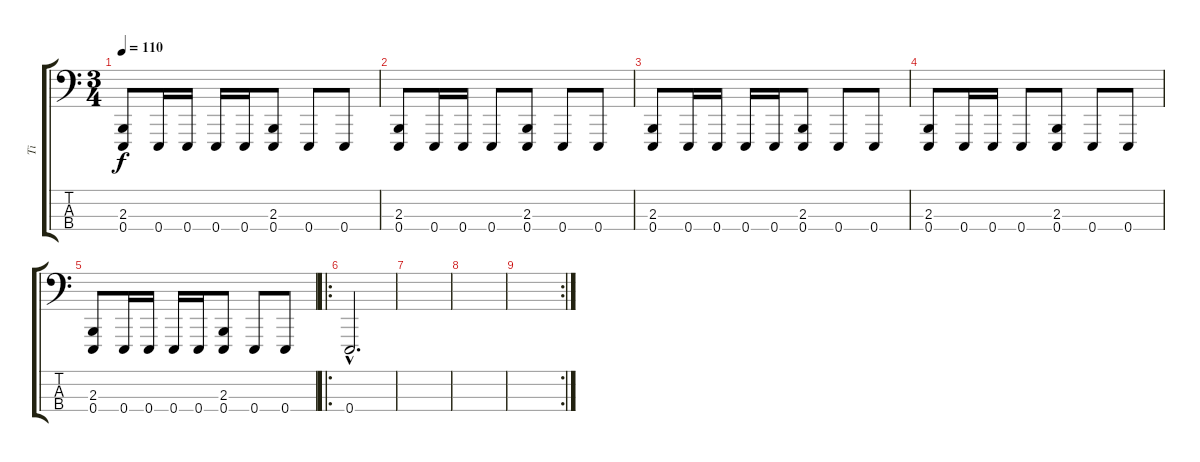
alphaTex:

\track ("Ti" "Ti") {instrument timpani}
\staff {score tabs}
\tuning (G2 D2 A1 E1) {hide}
\ts (3 4)
\tempo 110
\clef f4
\ks c
(2.3 0.4).8{dy f} 0.4.16 0.4.16 0.4.16 0.4.16 (2.3 0.4).8 0.4.8 0.4.8 |
(2.3 0.4).8 0.4.16 0.4.16 0.4.8 (2.3 0.4).8 0.4.8 0.4.8 |
(2.3 0.4).8 0.4.16 0.4.16 0.4.16 0.4.16 (2.3 0.4).8 0.4.8 0.4.8 |
(2.3 0.4).8 0.4.16 0.4.16 0.4.8 (2.3 0.4).8 0.4.8 0.4.8 |
(2.3 0.4).8 0.4.16 0.4.16 0.4.16 0.4.16 (2.3 0.4).8 0.4.8 0.4.8 |
\ro
0.4{hac}.2{d} |
|
|
\rc 2
